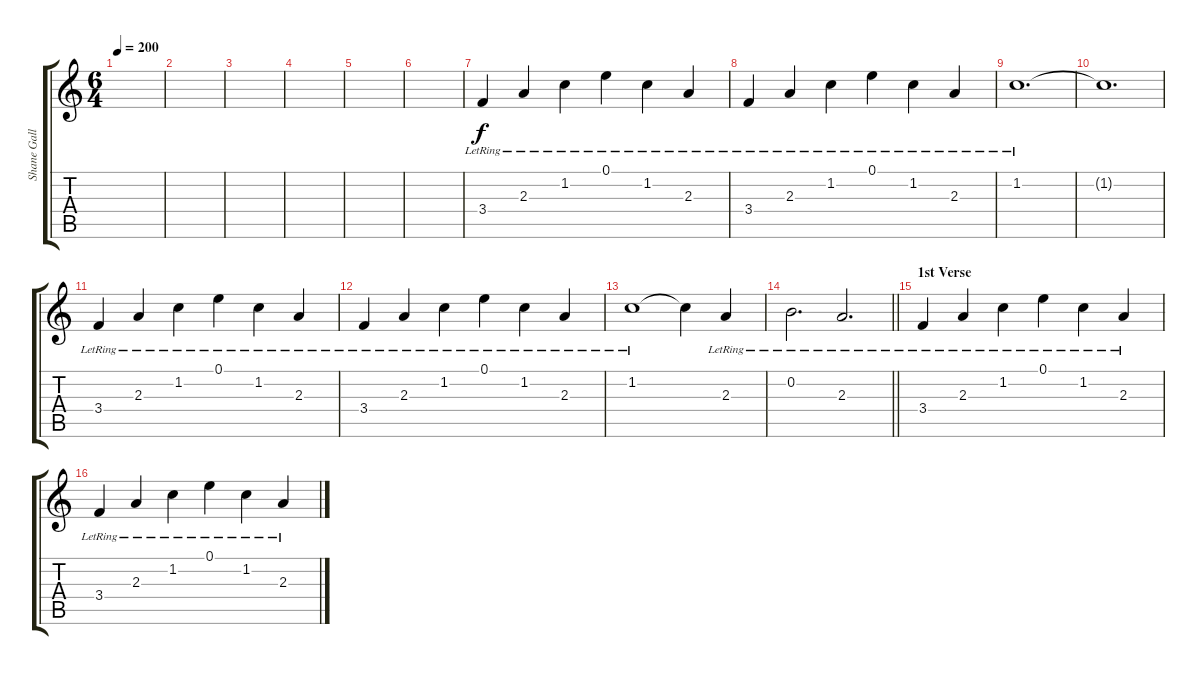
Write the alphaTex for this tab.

\track ("Shane Gallagher - Guitar 1" "Shane Gall") {instrument acousticguitarsteel}
\staff {score tabs}
\tuning (E4 B3 G3 D3 A2 E2) {hide}
\ts (6 4)
\tempo 200
\clef g2
\ks c
|
|
|
|
|
|
3.4{lr}.4 2.3{lr}.4 1.2{lr}.4 0.1{lr}.4 1.2{lr}.4 2.3{lr}.4 |
3.4{lr}.4 2.3{lr}.4 1.2{lr}.4 0.1{lr}.4 1.2{lr}.4 2.3{lr}.4 |
1.2{lr}.1{d} |
1.2{t}.1{d} |
3.4{lr}.4 2.3{lr}.4 1.2{lr}.4 0.1{lr}.4 1.2{lr}.4 2.3{lr}.4 |
3.4{lr}.4 2.3{lr}.4 1.2{lr}.4 0.1{lr}.4 1.2{lr}.4 2.3{lr}.4 |
1.2{lr}.1 1.2{t}.4 2.3{lr}.4 |
\barLineRight lightlight
0.2{lr}.2{d} 2.3{lr}.2{d} |
\section ("" "1st Verse")
3.4{lr}.4 2.3{lr}.4 1.2{lr}.4 0.1{lr}.4 1.2{lr}.4 2.3{lr}.4 |
3.4{lr}.4 2.3{lr}.4 1.2{lr}.4 0.1{lr}.4 1.2{lr}.4 2.3{lr}.4
